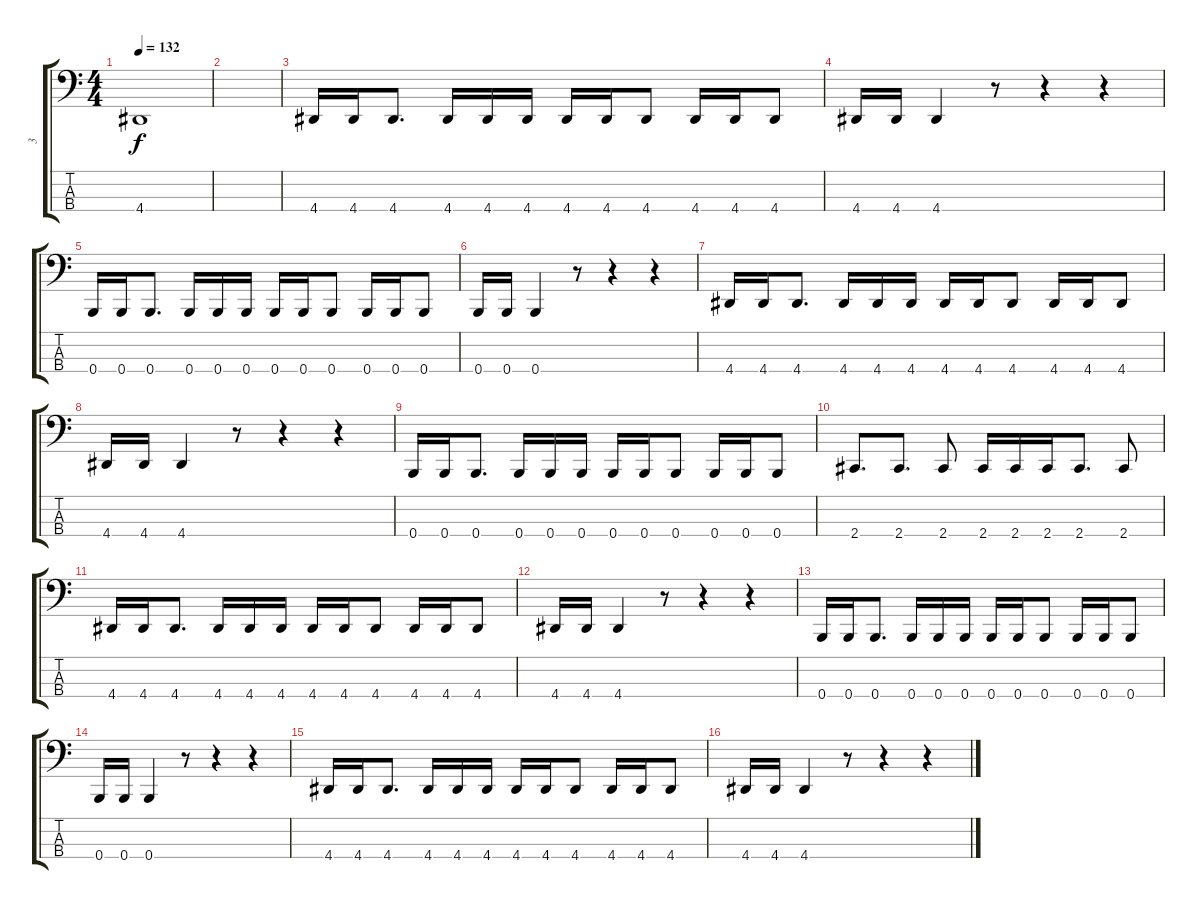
\track ("3" "3") {instrument electricbasspick}
\staff {score tabs}
\tuning (E2 B1 Gb1 B0) {hide}
\ts (4 4)
\tempo 132
\clef f4
\ks c
4.4.1{dy f} |
|
4.4.16 4.4.16 4.4.8{d} 4.4.16 4.4.16 4.4.16 4.4.16 4.4.16 4.4.8 4.4.16 4.4.16 4.4.8 |
4.4.16 4.4.16 4.4.4 r.8 r.4 r.4 |
0.4.16 0.4.16 0.4.8{d} 0.4.16 0.4.16 0.4.16 0.4.16 0.4.16 0.4.8 0.4.16 0.4.16 0.4.8 |
0.4.16 0.4.16 0.4.4 r.8 r.4 r.4 |
4.4.16 4.4.16 4.4.8{d} 4.4.16 4.4.16 4.4.16 4.4.16 4.4.16 4.4.8 4.4.16 4.4.16 4.4.8 |
4.4.16 4.4.16 4.4.4 r.8 r.4 r.4 |
0.4.16 0.4.16 0.4.8{d} 0.4.16 0.4.16 0.4.16 0.4.16 0.4.16 0.4.8 0.4.16 0.4.16 0.4.8 |
2.4.8{d} 2.4.8{d} 2.4.8 2.4.16 2.4.16 2.4.16 2.4.8{d} 2.4.8 |
4.4.16 4.4.16 4.4.8{d} 4.4.16 4.4.16 4.4.16 4.4.16 4.4.16 4.4.8 4.4.16 4.4.16 4.4.8 |
4.4.16 4.4.16 4.4.4 r.8 r.4 r.4 |
0.4.16 0.4.16 0.4.8{d} 0.4.16 0.4.16 0.4.16 0.4.16 0.4.16 0.4.8 0.4.16 0.4.16 0.4.8 |
0.4.16 0.4.16 0.4.4 r.8 r.4 r.4 |
4.4.16 4.4.16 4.4.8{d} 4.4.16 4.4.16 4.4.16 4.4.16 4.4.16 4.4.8 4.4.16 4.4.16 4.4.8 |
4.4.16 4.4.16 4.4.4 r.8 r.4 r.4
